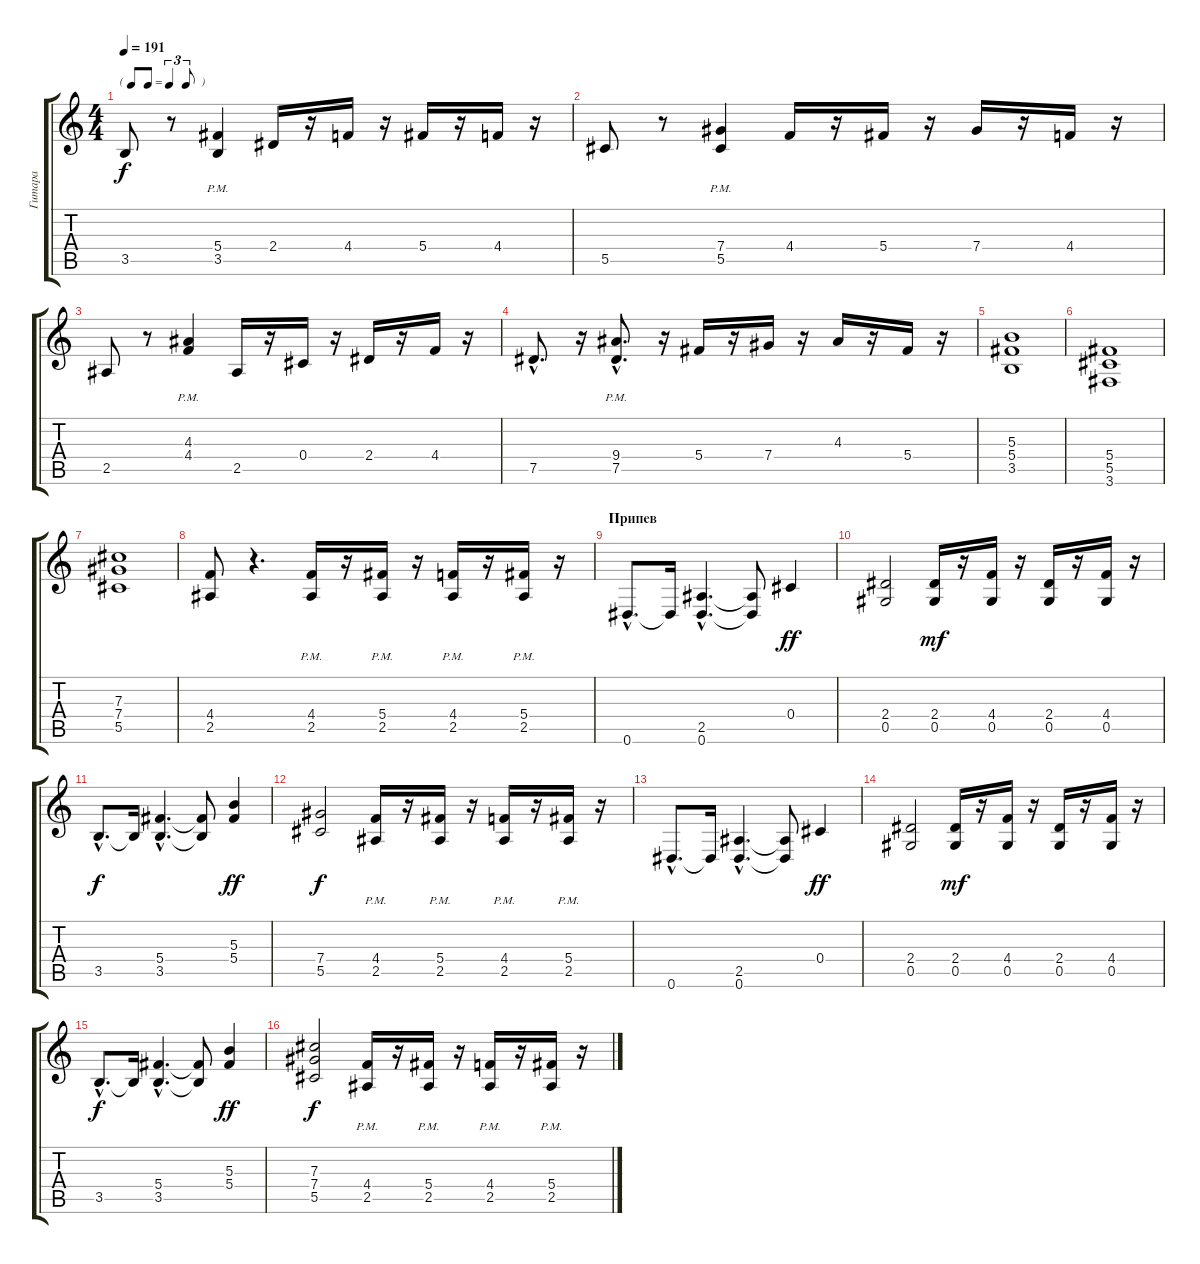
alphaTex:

\track ("Гитара" "Гитара") {instrument distortionguitar}
\staff {score tabs}
\tuning (Eb4 Bb3 Gb3 Db3 Ab2 Eb2) {hide}
\ts (4 4)
\tf triplet8th
\tempo 191
\clef g2
\ks c
3.5.8{dy f volume 13 instrument distortionguitar} r.8 (5.4{pm} 3.5{pm}).4 2.4.16 r.16 4.4.16 r.16 5.4.16 r.16 4.4.16 r.16 |
5.5.8 r.8 (7.4{pm} 5.5{pm}).4 4.4.16 r.16 5.4.16 r.16 7.4.16 r.16 4.4.16 r.16 |
2.5.8 r.8 (4.3{pm} 4.4{pm}).4 2.5.16 r.16 0.4.16 r.16 2.4.16 r.16 4.4.16 r.16 |
7.5{hac}.8{d} r.16 (9.4{hac pm} 7.5{hac pm}).8{d} r.16 5.4.16 r.16 7.4.16 r.16 4.3.16 r.16 5.4.16 r.16 |
(5.3 5.4 3.5).1 |
(5.4 5.5 3.6).1 |
(7.3 7.4 5.5).1 |
(4.4 2.5).8 r.4{d} (4.4{pm} 2.5{pm}).16 r.16 (5.4{pm} 2.5{pm}).16 r.16 (4.4{pm} 2.5{pm}).16 r.16 (5.4{pm} 2.5{pm}).16 r.16 |
\section ("" "Припев")
0.6{hac}.8{d} 0.6{t}.16 (2.5{hac} 0.6{hac}).4{d} (2.5{t} 0.6{t}).8 0.4.4{dy ff} |
(2.4 0.5).2 (2.4 0.5).16{dy mf} r.16 (4.4 0.5).16 r.16 (2.4 0.5).16 r.16 (4.4 0.5).16 r.16 |
3.5{hac}.8{d dy f} 3.5{t}.16 (5.4{hac} 3.5{hac}).4{d} (5.4{t} 3.5{t}).8 (5.3 5.4).4{dy ff} |
(7.4 5.5).2{dy f} (4.4{pm} 2.5{pm}).16 r.16 (5.4{pm} 2.5{pm}).16 r.16 (4.4{pm} 2.5{pm}).16 r.16 (5.4{pm} 2.5{pm}).16 r.16 |
0.6{hac}.8{d} 0.6{t}.16 (2.5{hac} 0.6{hac}).4{d} (2.5{t} 0.6{t}).8 0.4.4{dy ff} |
(2.4 0.5).2 (2.4 0.5).16{dy mf} r.16 (4.4 0.5).16 r.16 (2.4 0.5).16 r.16 (4.4 0.5).16 r.16 |
3.5{hac}.8{d dy f} 3.5{t}.16 (5.4{hac} 3.5{hac}).4{d} (5.4{t} 3.5{t}).8 (5.3 5.4).4{dy ff} |
(7.3 7.4 5.5).2{dy f} (4.4{pm} 2.5{pm}).16 r.16 (5.4{pm} 2.5{pm}).16 r.16 (4.4{pm} 2.5{pm}).16 r.16 (5.4{pm} 2.5{pm}).16 r.16
